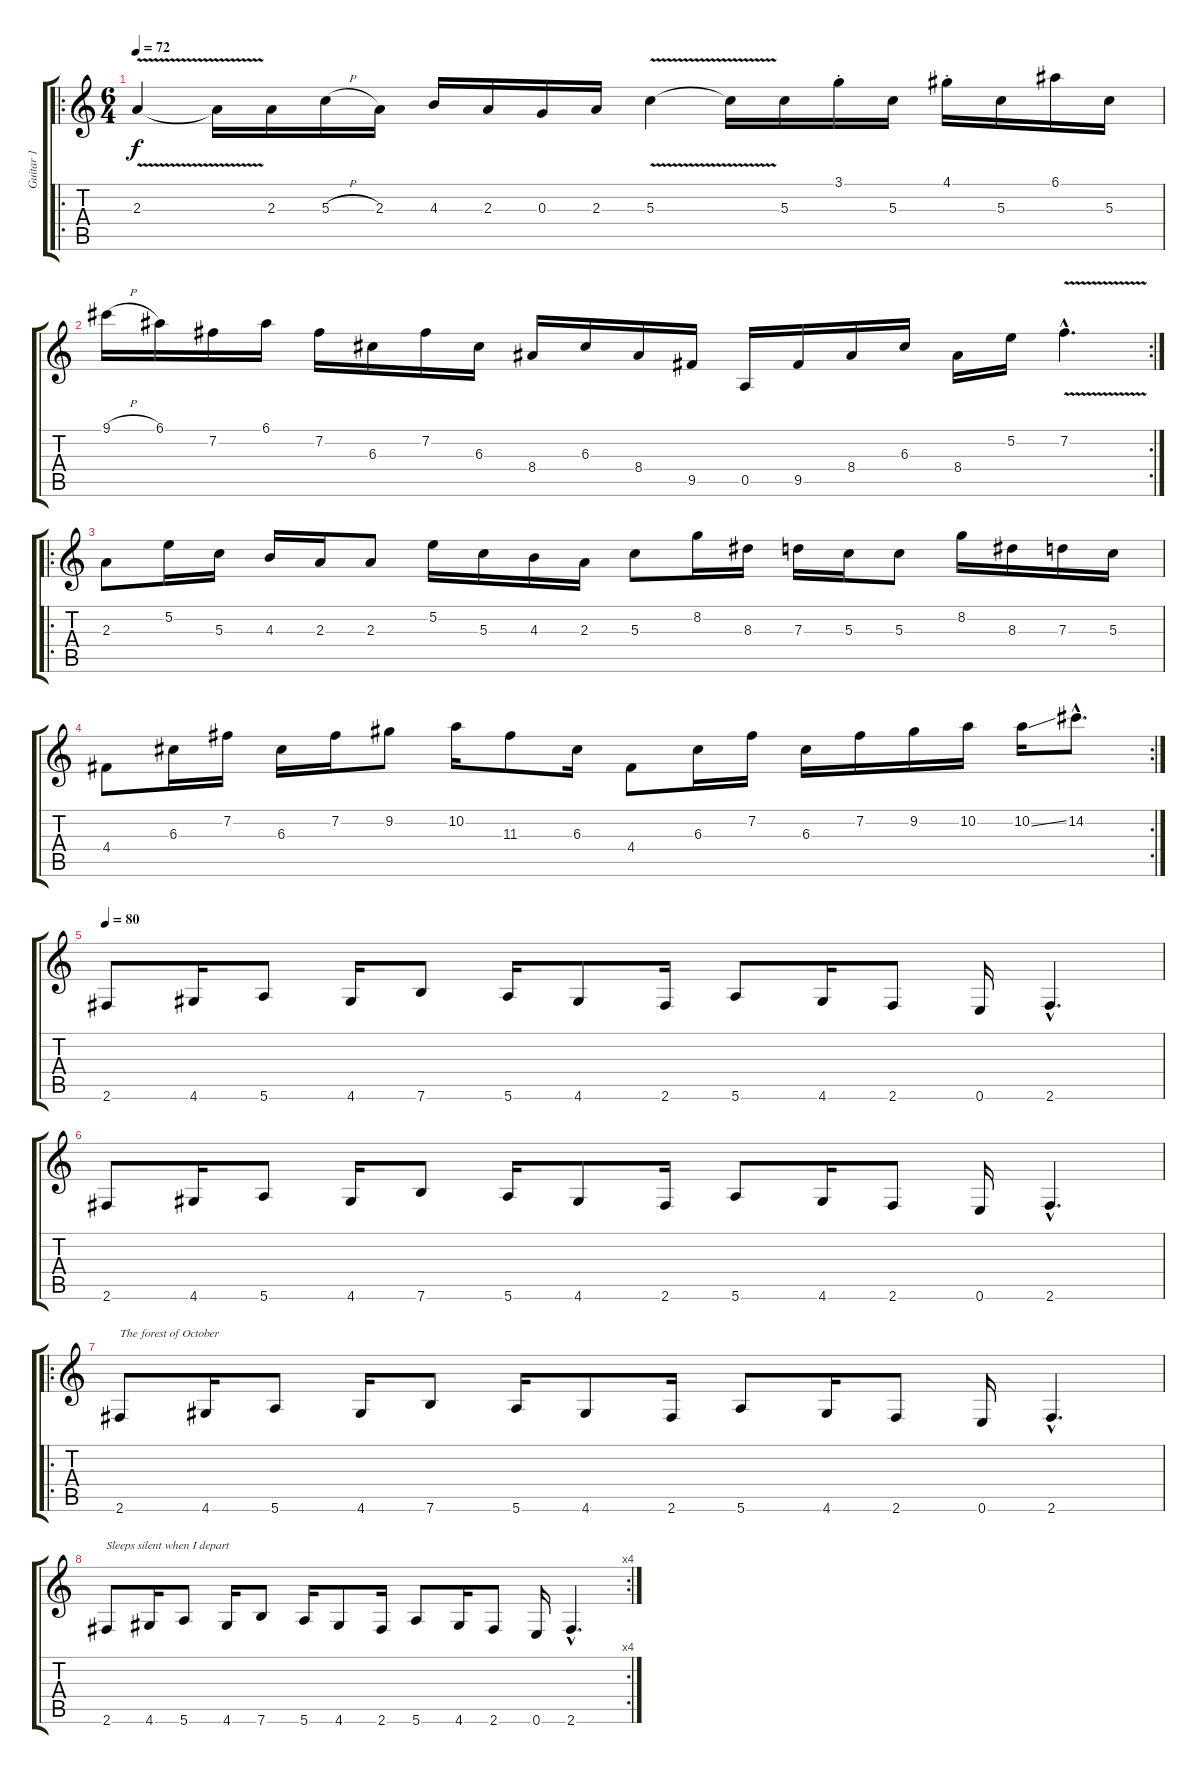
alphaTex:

\track ("Guitar 1" "Guitar 1") {instrument distortionguitar}
\staff {score tabs}
\tuning (E4 B3 G3 D3 A2 E2) {hide}
\ro
\ts (6 4)
\tempo 72
\clef g2
\ks c
2.3{v}.4{dy f balance 8} 2.3{t}.16 2.3.16 5.3{h}.16 2.3.16 4.3.16 2.3.16 0.3.16 2.3.16 5.3{v}.4 5.3{t}.16 5.3.16 3.1{st}.16 5.3.16 4.1{st}.16 5.3.16 6.1.16 5.3.16 |
\rc 2
9.1{h}.16 6.1.16 7.2.16 6.1.16 7.2.16 6.3.16 7.2.16 6.3.16 8.4.16 6.3.16 8.4.16 9.5.16 0.5.16 9.5.16 8.4.16 6.3.16 8.4.16 5.2.16 7.2{v hac}.4{d} |
\ro
2.3.8 5.2.16 5.3.16 4.3.16 2.3.16 2.3.8 5.2.16 5.3.16 4.3.16 2.3.16 5.3.8 8.2.16 8.3.16 7.3.16 5.3.16 5.3.8 8.2.16 8.3.16 7.3.16 5.3.16 |
\rc 2
4.4.8 6.3.16 7.2.16 6.3.16 7.2.16 9.2.8 10.2.16 11.3.8 6.3.16 4.4.8 6.3.16 7.2.16 6.3.16 7.2.16 9.2.16 10.2.16 10.2{ss}.16 14.2{hac}.8{d} |
\tempo 80
2.6.8{volume 16 balance 12} 4.6.16 5.6.8 4.6.16 7.6.8 5.6.16 4.6.8 2.6.16 5.6.8 4.6.16 2.6.8 0.6.16 2.6{hac}.4{d} |
2.6.8 4.6.16 5.6.8 4.6.16 7.6.8 5.6.16 4.6.8 2.6.16 5.6.8 4.6.16 2.6.8 0.6.16 2.6{hac}.4{d} |
\ro
2.6.8{txt "The forest of October"} 4.6.16 5.6.8 4.6.16 7.6.8 5.6.16 4.6.8 2.6.16 5.6.8 4.6.16 2.6.8 0.6.16 2.6{hac}.4{d} |
\rc 4
2.6.8{txt "Sleeps silent when I depart"} 4.6.16 5.6.8 4.6.16 7.6.8 5.6.16 4.6.8 2.6.16 5.6.8 4.6.16 2.6.8 0.6.16 2.6{hac}.4{d}
